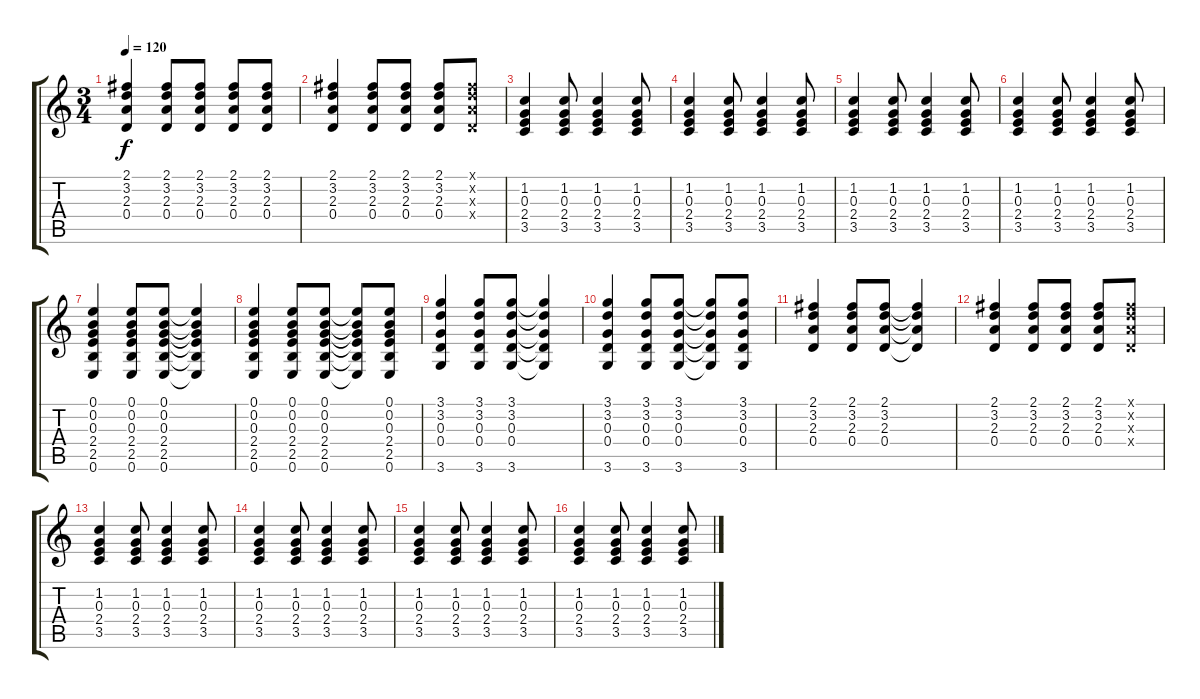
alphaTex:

\track "" {instrument overdrivenguitar}
\staff {score tabs}
\tuning (E4 B3 G3 D3 A2 E2) {hide}
\ts (3 4)
\tempo 120
\clef g2
\ks c
(2.1 3.2 2.3 0.4).4{dy f} (2.1 3.2 2.3 0.4).8 (2.1 3.2 2.3 0.4).8 (2.1 3.2 2.3 0.4).8 (2.1 3.2 2.3 0.4).8 |
(2.1 3.2 2.3 0.4).4 (2.1 3.2 2.3 0.4).8 (2.1 3.2 2.3 0.4).8 (2.1 3.2 2.3 0.4).8 (2.1{x} 3.2{x} 2.3{x} 0.4{x}).8 |
(1.2 0.3 2.4 3.5).4 (1.2 0.3 2.4 3.5).8 (1.2 0.3 2.4 3.5).4 (1.2 0.3 2.4 3.5).8 |
(1.2 0.3 2.4 3.5).4 (1.2 0.3 2.4 3.5).8 (1.2 0.3 2.4 3.5).4 (1.2 0.3 2.4 3.5).8 |
(1.2 0.3 2.4 3.5).4 (1.2 0.3 2.4 3.5).8 (1.2 0.3 2.4 3.5).4 (1.2 0.3 2.4 3.5).8 |
(1.2 0.3 2.4 3.5).4 (1.2 0.3 2.4 3.5).8 (1.2 0.3 2.4 3.5).4 (1.2 0.3 2.4 3.5).8 |
(0.1 0.2 0.3 2.4 2.5 0.6).4 (0.1 0.2 0.3 2.4 2.5 0.6).8 (0.1 0.2 0.3 2.4 2.5 0.6).8 (0.1{t} 0.2{t} 0.3{t} 2.4{t} 2.5{t} 0.6{t}).4 |
(0.1 0.2 0.3 2.4 2.5 0.6).4 (0.1 0.2 0.3 2.4 2.5 0.6).8 (0.1 0.2 0.3 2.4 2.5 0.6).8 (0.1{t} 0.2{t} 0.3{t} 2.4{t} 2.5{t} 0.6{t}).8 (0.1 0.2 0.3 2.4 2.5 0.6).8 |
(3.1 3.2 0.3 0.4 3.6).4 (3.1 3.2 0.3 0.4 3.6).8 (3.1 3.2 0.3 0.4 3.6).8 (3.1{t} 3.2{t} 0.3{t} 0.4{t} 3.6{t}).4 |
(3.1 3.2 0.3 0.4 3.6).4 (3.1 3.2 0.3 0.4 3.6).8 (3.1 3.2 0.3 0.4 3.6).8 (3.1{t} 3.2{t} 0.3{t} 0.4{t} 3.6{t}).8 (3.1 3.2 0.3 0.4 3.6).8 |
(2.1 3.2 2.3 0.4).4 (2.1 3.2 2.3 0.4).8 (2.1 3.2 2.3 0.4).8 (2.1{t} 3.2{t} 2.3{t} 0.4{t}).4 |
(2.1 3.2 2.3 0.4).4 (2.1 3.2 2.3 0.4).8 (2.1 3.2 2.3 0.4).8 (2.1 3.2 2.3 0.4).8 (2.1{x} 3.2{x} 2.3{x} 0.4{x}).8 |
(1.2 0.3 2.4 3.5).4 (1.2 0.3 2.4 3.5).8 (1.2 0.3 2.4 3.5).4 (1.2 0.3 2.4 3.5).8 |
(1.2 0.3 2.4 3.5).4 (1.2 0.3 2.4 3.5).8 (1.2 0.3 2.4 3.5).4 (1.2 0.3 2.4 3.5).8 |
(1.2 0.3 2.4 3.5).4 (1.2 0.3 2.4 3.5).8 (1.2 0.3 2.4 3.5).4 (1.2 0.3 2.4 3.5).8 |
(1.2 0.3 2.4 3.5).4 (1.2 0.3 2.4 3.5).8 (1.2 0.3 2.4 3.5).4 (1.2 0.3 2.4 3.5).8
